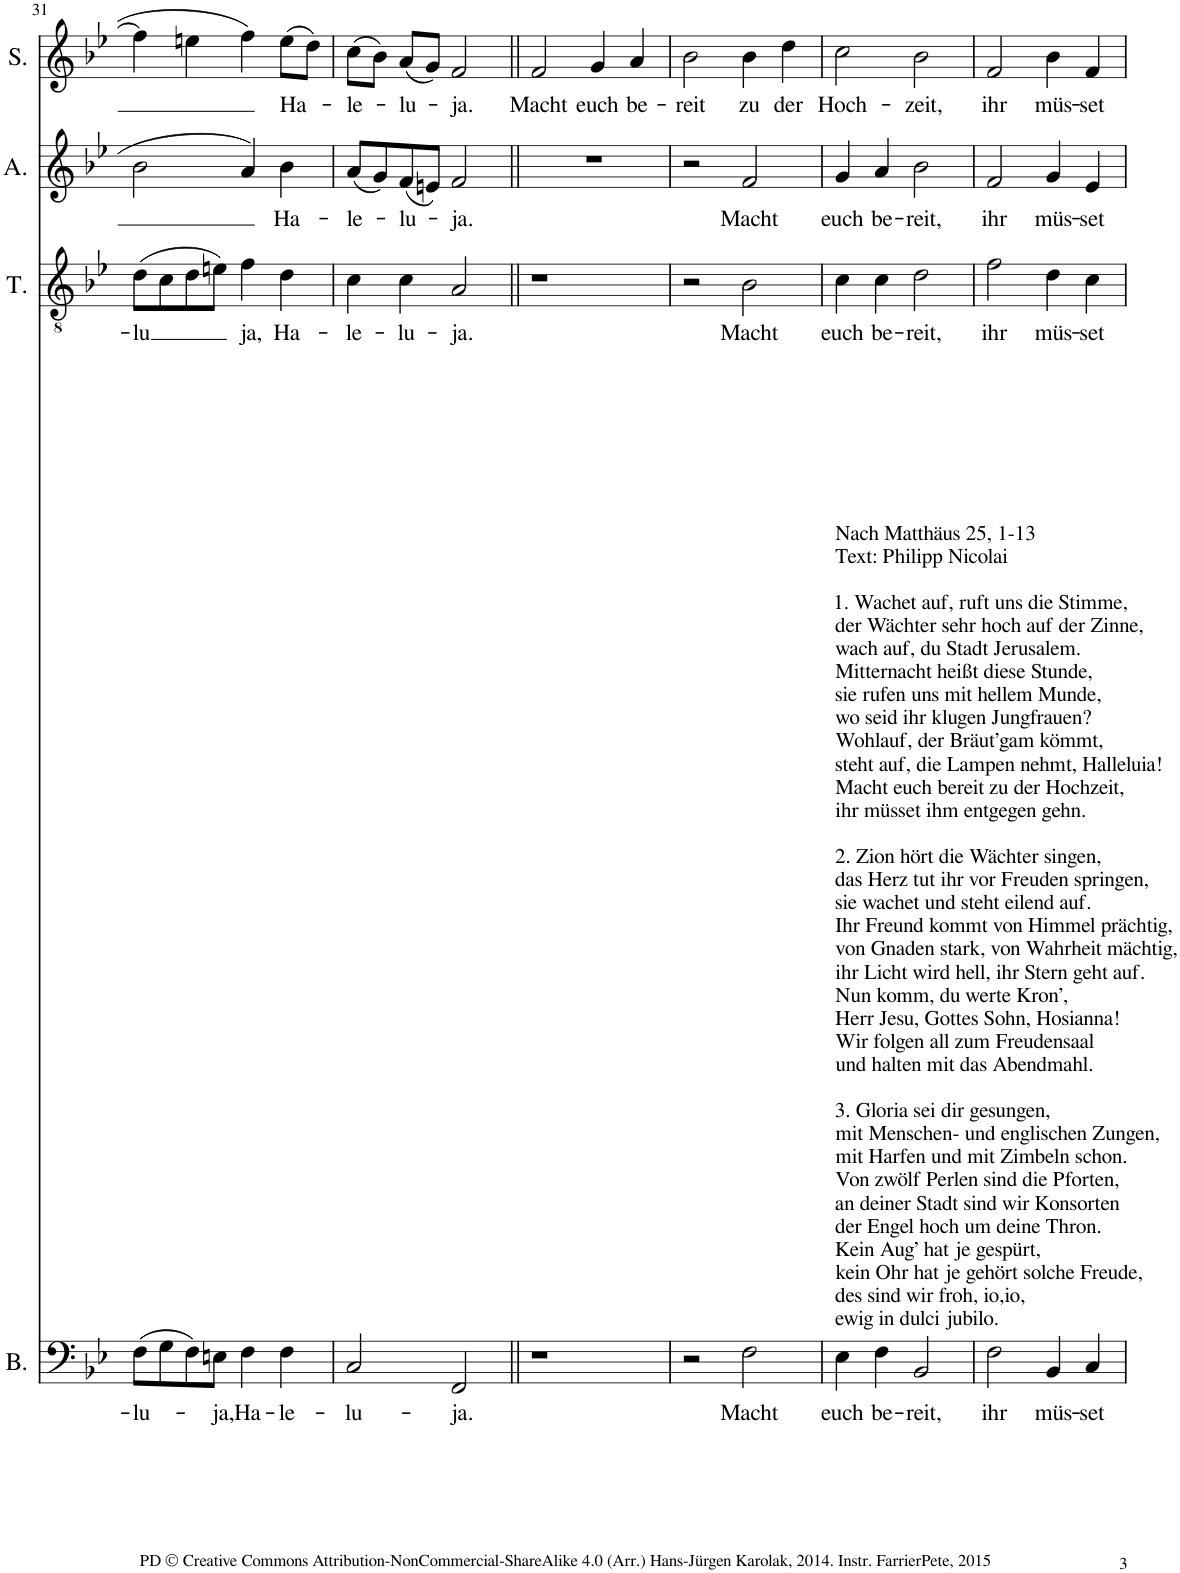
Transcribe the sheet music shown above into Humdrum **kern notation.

**kern	**text	**kern	**text	**kern	**kern	**text	**kern	**kern	**text	**kern	**kern	**text
*part8	*part8	*part7	*part7	*part6	*part5	*part5	*part4	*part3	*part3	*part2	*part1	*part1
*staff8	*staff8	*staff7	*staff7	*staff6	*staff5	*staff5	*staff4	*staff3	*staff3	*staff2	*staff1	*staff1
*I"Bass	*	*I"Bass	*	*I"Tenor	*I"Tenor	*	*I"Alt	*I"Alt	*	*I"Sopran	*I"Sopran	*
*I'B.	*	*I'B.	*	*I'T.	*I'T.	*	*I'A.	*I'A.	*	*I'S.	*I'S.	*
!!LO:PB:g=z
*clefF4	*	*clefF4	*	*clefGv2	*clefGv2	*	*clefG2	*clefG2	*	*clefG2	*clefG2	*
*	*	*	*	*	*	*	*Trd4c7	*Trd4c7	*	*	*	*
*k[b-e-]	*	*k[b-e-]	*	*k[b-e-]	*k[b-e-]	*	*k[b-e-]	*k[b-e-]	*	*k[b-e-]	*k[b-e-]	*
*M2/2	*	*M2/2	*	*M2/2	*M2/2	*	*M2/2	*M2/2	*	*M2/2	*M2/2	*
*met(c|)	*	*met(c|)	*	*met(c|)	*met(c|)	*	*met(c|)	*met(c|)	*	*met(c|)	*met(c|)	*
=31	=31	=31	=31	=31	=31	=31	=31	=31	=31	=31	=31	=31
!	!	!	!LO:LY:b	!	!	!LO:LY:b	!	!	!	!	!	!
64E-\KKKL]	.	(8F\L	-lu-	64f\KKKL]	(8d\L	-lu	64g]	2b-\	.	64ff_	4ff\]	.
(8F\	-lu-	.	.	(8d\	.	.	2b-	.	.	4ff]	.	.
.	.	8G\	.	.	8c\	.	.	.	.	.	.	.
8G\	.	.	.	8c\	.	.	.	.	.	.	.	.
.	.	8F\)	.	.	8d\	.	.	.	.	.	4een\	.
8F\)	.	.	.	8d\	.	.	.	.	.	4een	.	.
!	!	!	!LO:LY:b	!	!	!	!	!	!	!	!	!
.	.	8En\J	ja,	.	8en\J)	.	.	.	.	.	.	.
8En\J	ja,	.	.	8en\J)	.	.	.	.	.	.	.	.
!	!	!	!LO:LY:b	!	!	!LO:LY:b	!	!	!	!	!	!
.	.	4F\	Ha-	.	4f\	ja,	.	4a/	.	.	4ff\	.
4F	Ha-	.	.	4f	.	.	4a	.	.	4ff	.	.
!	!	!	!LO:LY:b	!	!	!LO:LY:b	!	!	!LO:LY:b	!	!	!LO:LY:b
.	.	4F\	-le-	.	4d\	Ha-	.	4b-\	Ha-	.	(8ee\L	Ha-
[8..F\L	-le-	.	.	[8..d\L	.	.	[8..b-\L	.	.	(8ee\L	.	.
.	.	.	.	.	.	.	.	.	.	.	8dd\J)	.
.	.	.	.	.	.	.	.	.	.	[16..dd\Jk)	.	.
64F\Jkkk_	.	.	.	64d\Jkkk_	.	.	64b-\Jkkk_	.	.	.	.	.
=32	=32	=32	=32	=32	=32	=32	=32	=32	=32	=32	=32	=32
!	!	!	!LO:LY:b	!	!	!LO:LY:b	!	!	!LO:LY:b	!	!	!LO:LY:b
64F]	.	2C/	-lu-	64d]	4c\	-le-	64b-/KKKL]	(8a/L	-le-	64dd\KKKL]	(8cc\L	-le-
2C	-lu-	.	.	4c	.	.	(8a/	.	.	(8cc\	.	.
.	.	.	.	.	.	.	.	8g/)	.	.	8b-\J)	.
.	.	.	.	.	.	.	8g/)	.	.	8b-\)	.	.
!	!	!	!	!	!	!LO:LY:b	!	!	!LO:LY:b	!	!	!LO:LY:b
.	.	.	.	.	4c\	-lu-	.	(8f/	-lu-	.	(8a/L	-lu-
.	.	.	.	4c	.	.	(8f/	.	.	(8a\	.	.
.	.	.	.	.	.	.	.	8en/J)	.	.	8g/J)	.
.	.	.	.	.	.	.	8en/J)	.	.	8g\J)	.	.
!	!	!	!LO:LY:b	!	!	!LO:LY:b	!	!	!LO:LY:b	!	!	!LO:LY:b
.	.	2FF/	-ja.	.	2A/	-ja.	.	2f/	-ja.	.	2f/	-ja.
[4..FF	-ja.	.	.	[4..A	.	.	[4..f	.	.	[4..f	.	.
32.FF_	.	.	.	32.A_	.	.	32.f_	.	.	32.f_	.	.
=33||	=33||	=33||	=33||	=33||	=33||	=33||	=33||	=33||	=33||	=33||	=33||	=33||
!	!	!	!	!	!	!	!	!	!	!	!	!LO:LY:b
64FF]	.	1r	.	64A]	1r	.	64f]	1r	.	64f]	2f/	Macht
2r	.	.	.	2r	.	.	2r	.	.	2f	.	.
!	!	!	!	!	!	!	!	!	!	!	!	!LO:LY:b
.	.	.	.	.	.	.	.	.	.	.	4g/	euch
4r	.	.	.	4r	.	.	4r	.	.	4g	.	.
!	!	!	!	!	!	!	!	!	!	!	!	!LO:LY:b
.	.	.	.	.	.	.	.	.	.	.	4a/	be-
8r	.	.	.	8r	.	.	8r	.	.	[8..a/L	.	.
16r	.	.	.	16r	.	.	16r	.	.	.	.	.
32r	.	.	.	32r	.	.	32r	.	.	.	.	.
64r	.	.	.	64r	.	.	64r	.	.	64a/Jkkk_	.	.
=34	=34	=34	=34	=34	=34	=34	=34	=34	=34	=34	=34	=34
!	!	!	!	!	!	!	!	!	!	!	!	!LO:LY:b
64r	.	2r	.	64r	2r	.	64r	2r	.	64a]	2b-\	-reit
2r	.	.	.	2r	.	.	2r	.	.	2b-	.	.
!	!	!	!LO:LY:b	!	!	!LO:LY:b	!	!	!LO:LY:b	!	!	!LO:LY:b
.	.	2F\	Macht	.	2B-\	Macht	.	2f/	Macht	.	4b-\	zu
[4..F	Macht	.	.	[4..B-	.	.	[4..f	.	.	4b-	.	.
!	!	!	!	!	!	!	!	!	!	!	!	!LO:LY:b
.	.	.	.	.	.	.	.	.	.	.	4dd\	der
.	.	.	.	.	.	.	.	.	.	[8..dd\L	.	.
32.F_	.	.	.	32.B-_	.	.	32.f_	.	.	.	.	.
.	.	.	.	.	.	.	.	.	.	64dd\Jkkk_	.	.
=35	=35	=35	=35	=35	=35	=35	=35	=35	=35	=35	=35	=35
!	!	!LO:TX:a:t=Nach Matthäus 25, 1-13	!	!	!	!	!	!	!	!	!	!
!	!	!LO:TX:a:t=Text&colon; Philipp Nicolai	!	!	!	!	!	!	!	!	!	!
!	!	!LO:TX:a:t=1. Wachet auf, ruft uns die Stimme,	!	!	!	!	!	!	!	!	!	!
!	!	!LO:TX:a:t=der Wächter sehr hoch auf der Zinne,	!	!	!	!	!	!	!	!	!	!
!	!	!LO:TX:a:t=wach auf, du Stadt Jerusalem.	!	!	!	!	!	!	!	!	!	!
!	!	!LO:TX:a:t=Mitternacht heißt diese Stunde,	!	!	!	!	!	!	!	!	!	!
!	!	!LO:TX:a:t=sie rufen uns mit hellem Munde,	!	!	!	!	!	!	!	!	!	!
!	!	!LO:TX:a:t=wo seid ihr klugen Jungfrauen?	!	!	!	!	!	!	!	!	!	!
!	!	!LO:TX:a:t=Wohlauf, der Bräut’gam kömmt,	!	!	!	!	!	!	!	!	!	!
!	!	!LO:TX:a:t=steht auf, die Lampen nehmt, Halleluia!	!	!	!	!	!	!	!	!	!	!
!	!	!LO:TX:a:t=Macht euch bereit zu der Hochzeit,	!	!	!	!	!	!	!	!	!	!
!	!	!LO:TX:a:t=ihr müsset ihm entgegen gehn.	!	!	!	!	!	!	!	!	!	!
!	!	!LO:TX:a:t=2. Zion hört die Wächter singen,	!	!	!	!	!	!	!	!	!	!
!	!	!LO:TX:a:t=das Herz tut ihr vor Freuden springen,	!	!	!	!	!	!	!	!	!	!
!	!	!LO:TX:a:t=sie wachet und steht eilend auf.	!	!	!	!	!	!	!	!	!	!
!	!	!LO:TX:a:t=Ihr Freund kommt von Himmel prächtig,	!	!	!	!	!	!	!	!	!	!
!	!	!LO:TX:a:t=von Gnaden stark, von Wahrheit mächtig,	!	!	!	!	!	!	!	!	!	!
!	!	!LO:TX:a:t=ihr Licht wird hell, ihr Stern geht auf.	!	!	!	!	!	!	!	!	!	!
!	!	!LO:TX:a:t=Nun komm, du werte Kron’,	!	!	!	!	!	!	!	!	!	!
!	!	!LO:TX:a:t=Herr Jesu, Gottes Sohn, Hosianna!	!	!	!	!	!	!	!	!	!	!
!	!	!LO:TX:a:t=Wir folgen all zum Freudensaal	!	!	!	!	!	!	!	!	!	!
!	!	!LO:TX:a:t=und halten mit das Abendmahl.	!	!	!	!	!	!	!	!	!	!
!	!	!LO:TX:a:t=3. Gloria sei dir gesungen,	!	!	!	!	!	!	!	!	!	!
!	!	!LO:TX:a:t=mit Menschen- und englischen Zungen,	!	!	!	!	!	!	!	!	!	!
!	!	!LO:TX:a:t=mit Harfen und mit Zimbeln schon.	!	!	!	!	!	!	!	!	!	!
!	!	!LO:TX:a:t=Von zwölf Perlen sind die Pforten,	!	!	!	!	!	!	!	!	!	!
!	!	!LO:TX:a:t=an deiner Stadt sind wir Konsorten	!	!	!	!	!	!	!	!	!	!
!	!	!LO:TX:a:t=der Engel hoch um deine Thron.	!	!	!	!	!	!	!	!	!	!
!	!	!LO:TX:a:t=Kein Aug’ hat je gespürt,	!	!	!	!	!	!	!	!	!	!
!	!	!LO:TX:a:t=kein Ohr hat je gehört solche Freude,	!	!	!	!	!	!	!	!	!	!
!	!	!LO:TX:a:t=des sind wir froh, io,io,	!	!	!	!	!	!	!	!	!	!
!	!	!LO:TX:a:t=ewig in dulci jubilo.	!	!	!	!	!	!	!	!	!	!
!	!	!	!LO:LY:b	!	!	!LO:LY:b	!	!	!LO:LY:b	!	!	!LO:LY:b
64F]	.	4E-\	euch	64B-]	4c\	euch	64f]	4g/	euch	64dd]	2cc\	Hoch-
!LO:TX:a:t=Nach Matthäus 25, 1-13	!	!	!	!	!	!	!	!	!	!	!	!
!LO:TX:a:t=Text&colon; Philipp Nicolai	!	!	!	!	!	!	!	!	!	!	!	!
!LO:TX:a:t=1. Wachet auf, ruft uns die Stimme,	!	!	!	!	!	!	!	!	!	!	!	!
!LO:TX:a:t=der Wächter sehr hoch auf der Zinne,	!	!	!	!	!	!	!	!	!	!	!	!
!LO:TX:a:t=wach auf, du Stadt Jerusalem.	!	!	!	!	!	!	!	!	!	!	!	!
!LO:TX:a:t=Mitternacht heißt diese Stunde,	!	!	!	!	!	!	!	!	!	!	!	!
!LO:TX:a:t=sie rufen uns mit hellem Munde,	!	!	!	!	!	!	!	!	!	!	!	!
!LO:TX:a:t=wo seid ihr klugen Jungfrauen?	!	!	!	!	!	!	!	!	!	!	!	!
!LO:TX:a:t=Wohlauf, der Bräut’gam kömmt,	!	!	!	!	!	!	!	!	!	!	!	!
!LO:TX:a:t=steht auf, die Lampen nehmt, Halleluia!	!	!	!	!	!	!	!	!	!	!	!	!
!LO:TX:a:t=Macht euch bereit zu der Hochzeit,	!	!	!	!	!	!	!	!	!	!	!	!
!LO:TX:a:t=ihr müsset ihm entgegen gehn.	!	!	!	!	!	!	!	!	!	!	!	!
!LO:TX:a:t=2. Zion hört die Wächter singen,	!	!	!	!	!	!	!	!	!	!	!	!
!LO:TX:a:t=das Herz tut ihr vor Freuden springen,	!	!	!	!	!	!	!	!	!	!	!	!
!LO:TX:a:t=sie wachet und steht eilend auf.	!	!	!	!	!	!	!	!	!	!	!	!
!LO:TX:a:t=Ihr Freund kommt von Himmel prächtig,	!	!	!	!	!	!	!	!	!	!	!	!
!LO:TX:a:t=von Gnaden stark, von Wahrheit mächtig,	!	!	!	!	!	!	!	!	!	!	!	!
!LO:TX:a:t=ihr Licht wird hell, ihr Stern geht auf.	!	!	!	!	!	!	!	!	!	!	!	!
!LO:TX:a:t=Nun komm, du werte Kron’,	!	!	!	!	!	!	!	!	!	!	!	!
!LO:TX:a:t=Herr Jesu, Gottes Sohn, Hosianna!	!	!	!	!	!	!	!	!	!	!	!	!
!LO:TX:a:t=Wir folgen all zum Freudensaal	!	!	!	!	!	!	!	!	!	!	!	!
!LO:TX:a:t=und halten mit das Abendmahl.	!	!	!	!	!	!	!	!	!	!	!	!
!LO:TX:a:t=3. Gloria sei dir gesungen,	!	!	!	!	!	!	!	!	!	!	!	!
!LO:TX:a:t=mit Menschen- und englischen Zungen,	!	!	!	!	!	!	!	!	!	!	!	!
!LO:TX:a:t=mit Harfen und mit Zimbeln schon.	!	!	!	!	!	!	!	!	!	!	!	!
!LO:TX:a:t=Von zwölf Perlen sind die Pforten,	!	!	!	!	!	!	!	!	!	!	!	!
!LO:TX:a:t=an deiner Stadt sind wir Konsorten	!	!	!	!	!	!	!	!	!	!	!	!
!LO:TX:a:t=der Engel hoch um deine Thron.	!	!	!	!	!	!	!	!	!	!	!	!
!LO:TX:a:t=Kein Aug’ hat je gespürt,	!	!	!	!	!	!	!	!	!	!	!	!
!LO:TX:a:t=kein Ohr hat je gehört solche Freude,	!	!	!	!	!	!	!	!	!	!	!	!
!LO:TX:a:t=des sind wir froh, io,io,	!	!	!	!	!	!	!	!	!	!	!	!
!LO:TX:a:t=ewig in dulci jubilo.	!	!	!	!	!	!	!	!	!	!	!	!
4E-	euch	.	.	4c	.	.	4g	.	.	2cc	.	.
!	!	!	!LO:LY:b	!	!	!LO:LY:b	!	!	!LO:LY:b	!	!	!
.	.	4F\	be-	.	4c\	be-	.	4a/	be-	.	.	.
4F	be-	.	.	4c	.	.	4a	.	.	.	.	.
!	!	!	!LO:LY:b	!	!	!LO:LY:b	!	!	!LO:LY:b	!	!	!LO:LY:b
.	.	2BB-/	-reit,	.	2d\	-reit,	.	2b-\	-reit,	.	2b-\	-zeit,
[4..BB-	-reit,	.	.	[4..d	.	.	[4..b-	.	.	[4..b-	.	.
32.BB-_	.	.	.	32.d_	.	.	32.b-_	.	.	32.b-_	.	.
=36	=36	=36	=36	=36	=36	=36	=36	=36	=36	=36	=36	=36
!	!	!	!LO:LY:b	!	!	!LO:LY:b	!	!	!LO:LY:b	!	!	!LO:LY:b
64BB-]	.	2F\	ihr	64d]	2f\	ihr	64b-]	2f/	ihr	64b-]	2f/	ihr
2F	ihr	.	.	2f	.	.	2f	.	.	2f	.	.
!	!	!	!LO:LY:b	!	!	!LO:LY:b	!	!	!LO:LY:b	!	!	!LO:LY:b
.	.	4BB-/	müs-	.	4d\	müs-	.	4g/	müs-	.	4b-\	müs-
4BB-	müs-	.	.	4d	.	.	4g	.	.	4b-	.	.
!	!	!	!LO:LY:b	!	!	!LO:LY:b	!	!	!LO:LY:b	!	!	!LO:LY:b
.	.	4C/	-set	.	4c\	-set	.	4e-/	-set	.	4f/	-set
[8..C/L	-set	.	.	[8..c\L	.	.	[8..e-/L	.	.	[8..f/L	.	.
64C/Jkkk_	.	.	.	64c\Jkkk_	.	.	64e-/Jkkk_	.	.	64f/Jkkk_	.	.
=	=	=	=	=	=	=	=	=	=	=	=	=
*-	*-	*-	*-	*-	*-	*-	*-	*-	*-	*-	*-	*-
